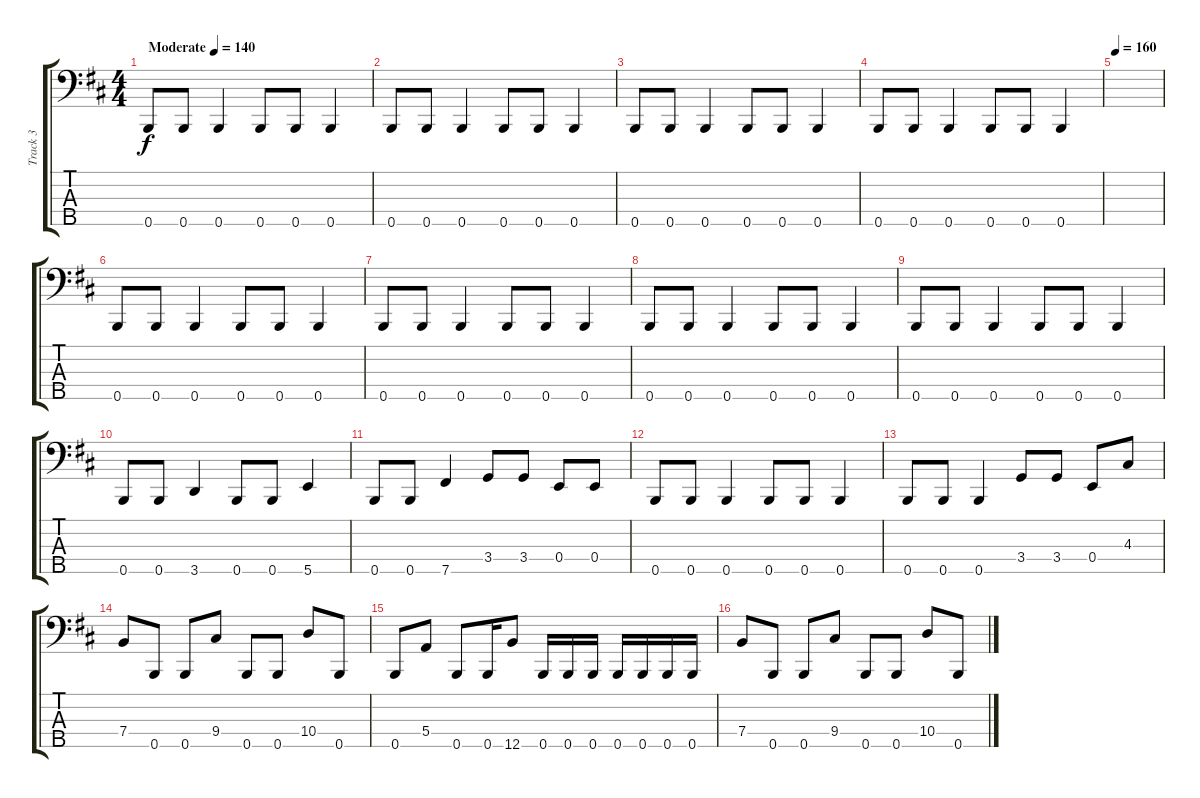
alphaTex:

\track ("Track 3" "Track 3") {instrument electricbassfinger}
\staff {score tabs}
\tuning (G2 D2 A1 E1 B0) {hide}
\ts (4 4)
\tempo (140 "Moderate")
\clef f4
\ks bminor
0.5.8{dy f instrument electricbassfinger} 0.5.8 0.5.4 0.5.8 0.5.8 0.5.4 |
0.5.8 0.5.8 0.5.4 0.5.8 0.5.8 0.5.4 |
0.5.8 0.5.8 0.5.4 0.5.8 0.5.8 0.5.4 |
0.5.8 0.5.8 0.5.4 0.5.8 0.5.8 0.5.4 |
\tempo 160
|
0.5.8 0.5.8 0.5.4 0.5.8 0.5.8 0.5.4 |
0.5.8 0.5.8 0.5.4 0.5.8 0.5.8 0.5.4 |
0.5.8 0.5.8 0.5.4 0.5.8 0.5.8 0.5.4 |
0.5.8 0.5.8 0.5.4 0.5.8 0.5.8 0.5.4 |
0.5.8 0.5.8 3.5.4 0.5.8 0.5.8 5.5.4 |
0.5.8 0.5.8 7.5.4 3.4.8 3.4.8 0.4.8 0.4.8 |
0.5.8 0.5.8 0.5.4 0.5.8 0.5.8 0.5.4 |
0.5.8 0.5.8 0.5.4 3.4.8 3.4.8 0.4.8 4.3.8 |
7.4.8 0.5.8 0.5.8 9.4.8 0.5.8 0.5.8 10.4.8 0.5.8 |
0.5.8 5.4.8 0.5.8 0.5.16 12.5.8 0.5.16 0.5.16 0.5.16 0.5.16 0.5.16 0.5.16 0.5.16 |
7.4.8 0.5.8 0.5.8 9.4.8 0.5.8 0.5.8 10.4.8 0.5.8
